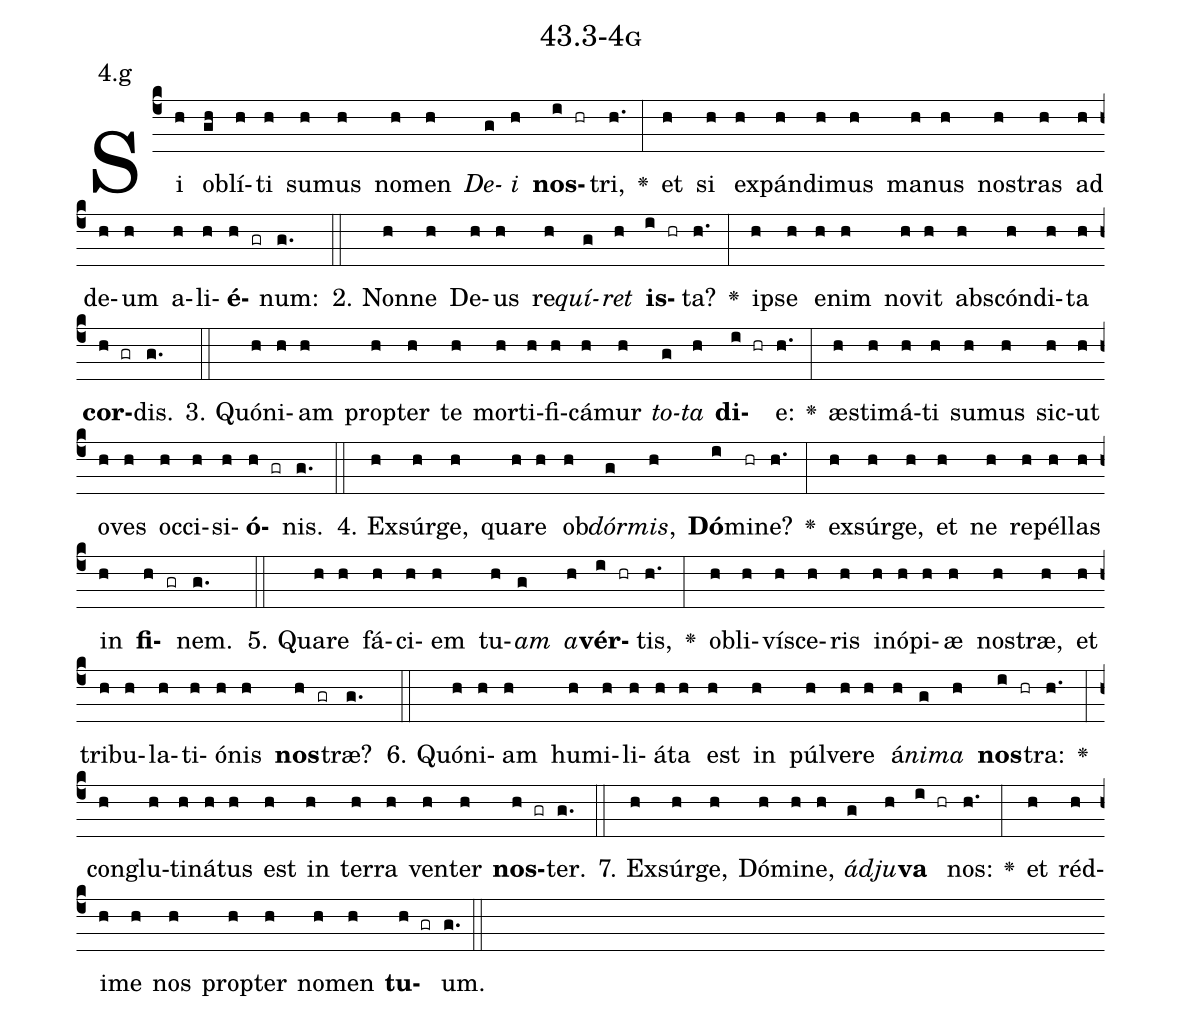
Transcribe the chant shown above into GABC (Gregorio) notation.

name: 43.3-4g;
annotation: 4.g;
%%
(c4)Si(h) ob(gh)lí(h)ti(h) su(h)mus(h) no(h)men(h) <i>De</i>(g)<i>i</i>(h) <b>nos</b>(i hr)tri,(h.) <v>\greheightstar</v>(:) et(h) si(h) ex(h)pán(h)di(h)mus(h) ma(h)nus(h) nos(h)tras(h) ad(h) de(h)um(h) a(h)li(h)<b>é</b>(h gr)num:(g.) (::)
2. Non(h)ne(h) De(h)us(h) re(h)<i>quí</i>(g)<i>ret</i>(h) <b>is</b>(i hr)ta?(h.) <v>\greheightstar</v>(:) ip(h)se(h) e(h)nim(h) no(h)vit(h) abs(h)cón(h)di(h)ta(h) <b>cor</b>(h gr)dis.(g.) (::)
3. Quón(h)i(h)am(h) prop(h)ter(h) te(h) mor(h)ti(h)fi(h)cá(h)mur(h) <i>to</i>(g)<i>ta</i>(h) <b>di</b>(i hr)e:(h.) <v>\greheightstar</v>(:) æs(h)ti(h)má(h)ti(h) su(h)mus(h) sic(h)ut(h) o(h)ves(h) oc(h)ci(h)si(h)<b>ó</b>(h gr)nis.(g.) (::)
4. Ex(h)súr(h)ge,(h) qua(h)re(h) ob(h)<i>dór</i>(g)<i>mis</i>,(h) <b>Dó</b>(i)mi(hr)ne?(h.) <v>\greheightstar</v>(:) ex(h)súr(h)ge,(h) et(h) ne(h) re(h)pél(h)las(h) in(h) <b>fi</b>(h gr)nem.(g.) (::)
5. Qua(h)re(h) fá(h)ci(h)em(h) tu(h)<i>am</i>(g) <i>a</i>(h)<b>vér</b>(i hr)tis,(h.) <v>\greheightstar</v>(:) ob(h)li(h)ví(h)sce(h)ris(h) in(h)ó(h)pi(h)æ(h) nos(h)træ,(h) et(h) tri(h)bu(h)la(h)ti(h)ó(h)nis(h) <b>nos</b>(h gr)træ?(g.) (::)
6. Quón(h)i(h)am(h) hu(h)mi(h)li(h)á(h)ta(h) est(h) in(h) púl(h)ve(h)re(h) á(h)<i>ni</i>(g)<i>ma</i>(h) <b>nos</b>(i hr)tra:(h.) <v>\greheightstar</v>(:) con(h)glu(h)ti(h)ná(h)tus(h) est(h) in(h) ter(h)ra(h) ven(h)ter(h) <b>nos</b>(h gr)ter.(g.) (::)
7. Ex(h)súr(h)ge,(h) Dó(h)mi(h)ne,(h) <i>ád</i>(g)<i>ju</i>(h)<b>va</b>(i hr) nos:(h.) <v>\greheightstar</v>(:) et(h) réd(h)i(h)me(h) nos(h) prop(h)ter(h) no(h)men(h) <b>tu</b>(h gr)um.(g.) (::)
